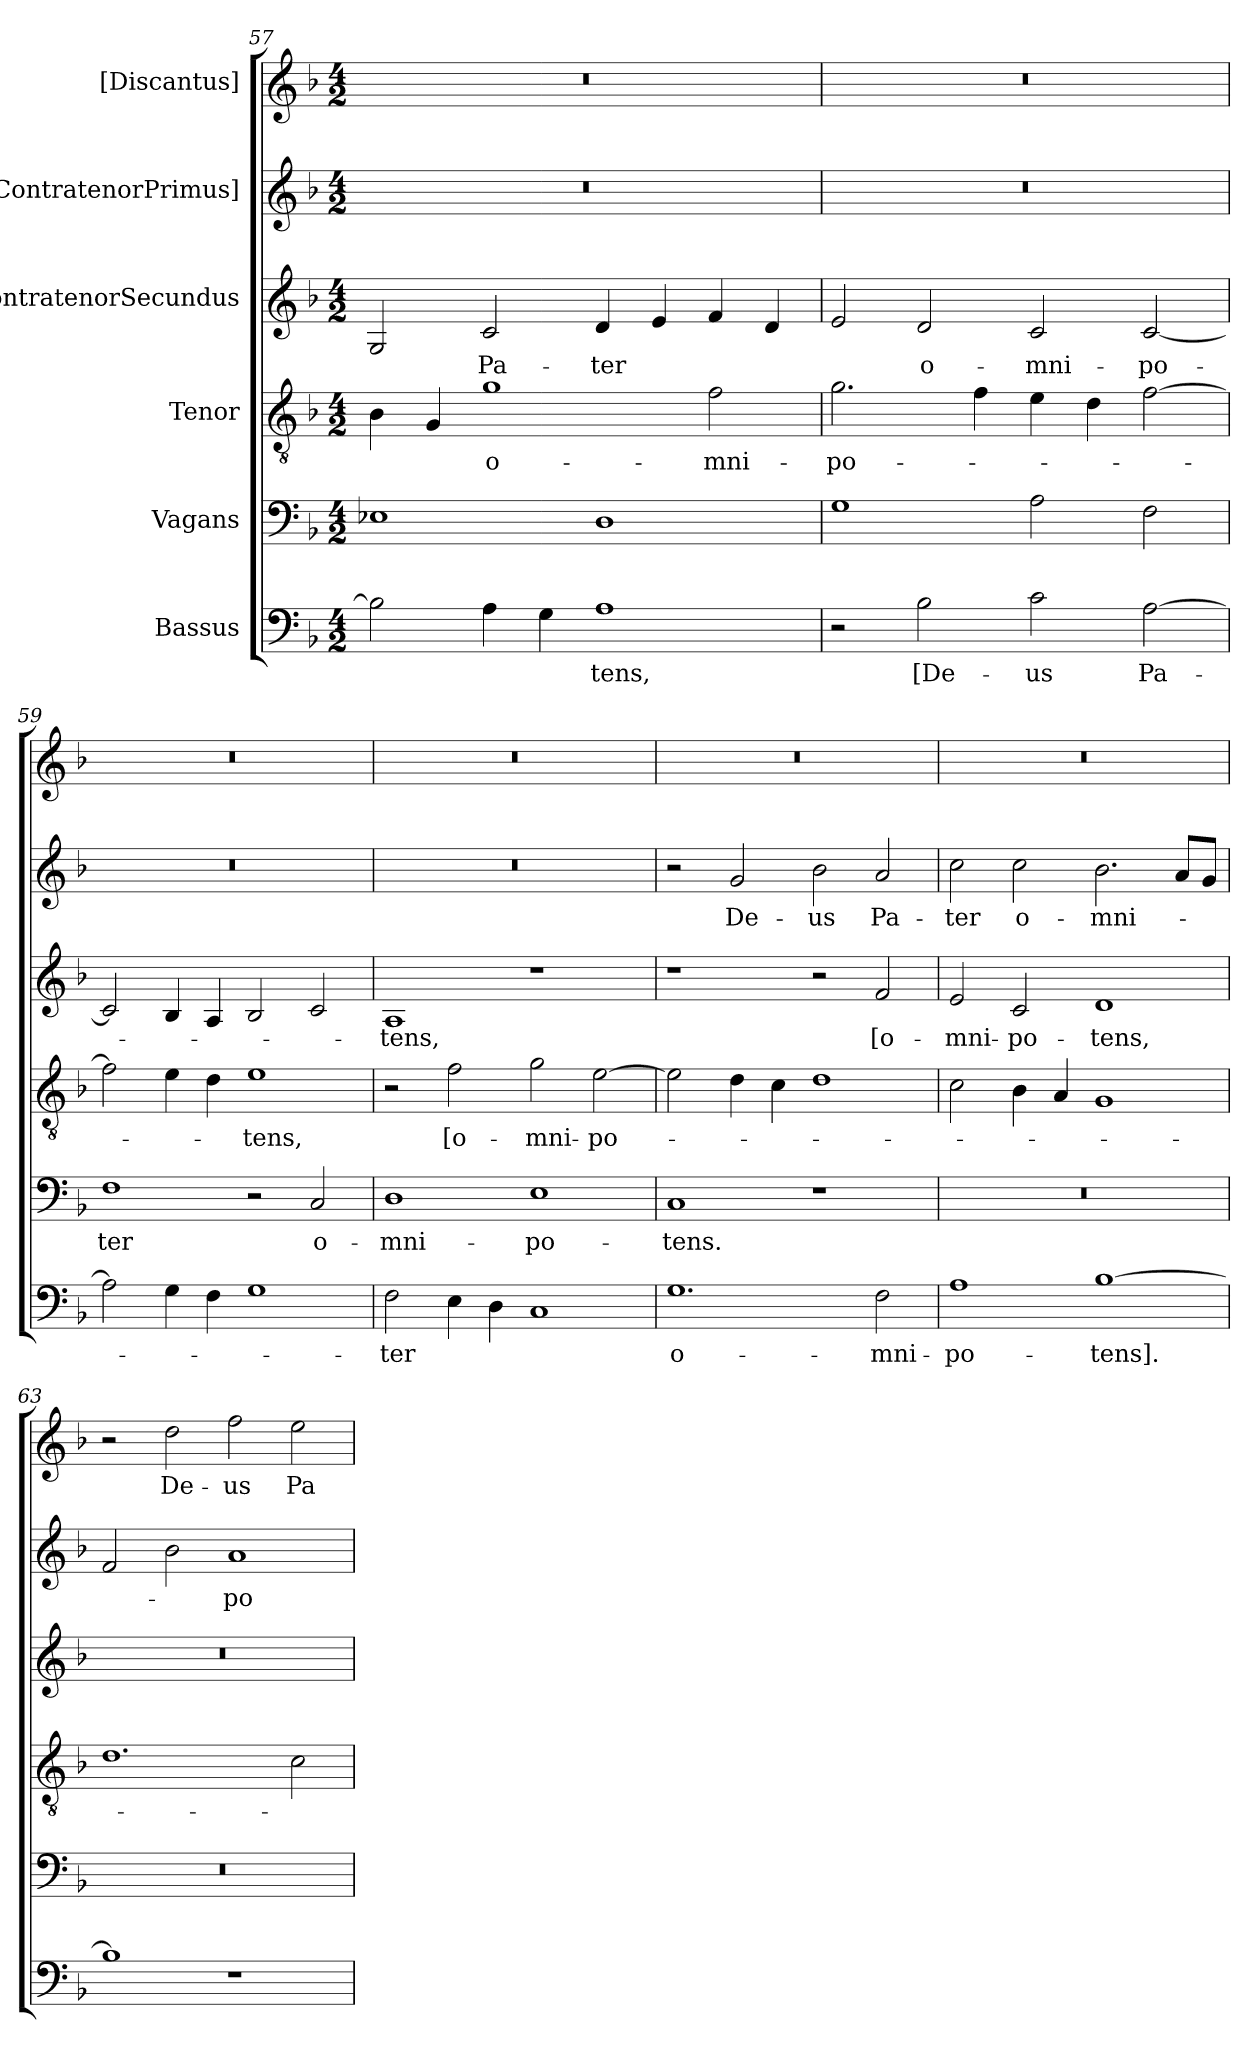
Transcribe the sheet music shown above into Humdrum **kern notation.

**kern	**text	**kern	**text	**kern	**text	**kern	**text	**kern	**text	**kern	**text
*part6	*part6	*part5	*part5	*part4	*part4	*part3	*part3	*part2	*part2	*part1	*part1
*staff6	*staff6	*staff5	*staff5	*staff4	*staff4	*staff3	*staff3	*staff2	*staff2	*staff1	*staff1
*I"Bassus	*	*I"Vagans	*	*I"Tenor	*	*I"ContratenorSecundus	*	*I"[ContratenorPrimus]	*	*I"[Discantus]	*
*clefF4	*	*clefF4	*	*clefGv2	*	*clefG2	*	*clefG2	*	*clefG2	*
*k[b-]	*	*k[b-]	*	*k[b-]	*	*k[b-]	*	*k[b-]	*	*k[b-]	*
*M4/2	*	*M4/2	*	*M4/2	*	*M4/2	*	*M4/2	*	*M4/2	*
=57	=57	=57	=57	=57	=57	=57	=57	=57	=57	=57	=57
2B-\]	.	1E-X\	.	4B-\	.	2G/	.	0r	.	0r	.
.	.	.	.	4G/	.	.	.	.	.	.	.
4A\	.	.	.	1g\	o-	2c/	Pa-	.	.	.	.
4G\	.	.	.	.	.	.	.	.	.	.	.
1A\	-tens,	1D\	.	.	.	4d/	-ter	.	.	.	.
.	.	.	.	.	.	4e/	.	.	.	.	.
.	.	.	.	2f\	-mni-	4f/	.	.	.	.	.
.	.	.	.	.	.	4d/	.	.	.	.	.
=58	=58	=58	=58	=58	=58	=58	=58	=58	=58	=58	=58
2r	.	1G\	.	2.g\	-po-	2e/	.	0r	.	0r	.
2B-\	[De-	.	.	.	.	2d/	o-	.	.	.	.
.	.	.	.	4f\	.	.	.	.	.	.	.
2c\	-us	2A\	.	4e\	.	2c/	-mni-	.	.	.	.
.	.	.	.	4d\	.	.	.	.	.	.	.
[2A\	Pa-	2F\	.	[2f\	.	[2c/	-po-	.	.	.	.
=59	=59	=59	=59	=59	=59	=59	=59	=59	=59	=59	=59
2A\]	.	1F\	-ter	2f\]	.	2c/]	.	0r	.	0r	.
4G\	.	.	.	4e\	.	4B-/	.	.	.	.	.
4F\	.	.	.	4d\	.	4A/	.	.	.	.	.
1G\	.	2r	.	1e\	-tens,	2B-/	.	.	.	.	.
.	.	2C/	o-	.	.	2c/	.	.	.	.	.
=60	=60	=60	=60	=60	=60	=60	=60	=60	=60	=60	=60
2F\	-ter	1D\	-mni-	2r	.	1A/	-tens,	0r	.	0r	.
4E\	.	.	.	2f\	[o-	.	.	.	.	.	.
4D\	.	.	.	.	.	.	.	.	.	.	.
1C/	.	1E\	-po-	2g\	-mni-	1r	.	.	.	.	.
.	.	.	.	[2e\	-po-	.	.	.	.	.	.
=61	=61	=61	=61	=61	=61	=61	=61	=61	=61	=61	=61
1.G\	o-	1C/	-tens.	2e\]	.	1r	.	2r	.	0r	.
.	.	.	.	4d\	.	.	.	2g/	De-	.	.
.	.	.	.	4c\	.	.	.	.	.	.	.
.	.	1r	.	1d\	.	2r	.	2b-\	-us	.	.
2F\	-mni-	.	.	.	.	2f/	[o-	2a/	Pa-	.	.
=62	=62	=62	=62	=62	=62	=62	=62	=62	=62	=62	=62
1A\	-po-	0r	.	2c\	.	2e/	-mni-	2cc\	-ter	0r	.
.	.	.	.	4B-\	.	2c/	-po-	2cc\	o-	.	.
.	.	.	.	4A/	.	.	.	.	.	.	.
[1B-\	-tens].	.	.	1G/	.	1d/	-tens,	2.b-\	-mni-	.	.
.	.	.	.	.	.	.	.	8a/L	.	.	.
.	.	.	.	.	.	.	.	8g/J	.	.	.
=63	=63	=63	=63	=63	=63	=63	=63	=63	=63	=63	=63
1B-\]	.	0r	.	1.d\	.	0r	.	2f/	.	2r	.
.	.	.	.	.	.	.	.	2b-\	.	2dd\	De-
1r	.	.	.	.	.	.	.	1a/	-po-	2ff\	-us
.	.	.	.	2c\	.	.	.	.	.	2ee\	Pa-
=	=	=	=	=	=	=	=	=	=	=	=
*-	*-	*-	*-	*-	*-	*-	*-	*-	*-	*-	*-
